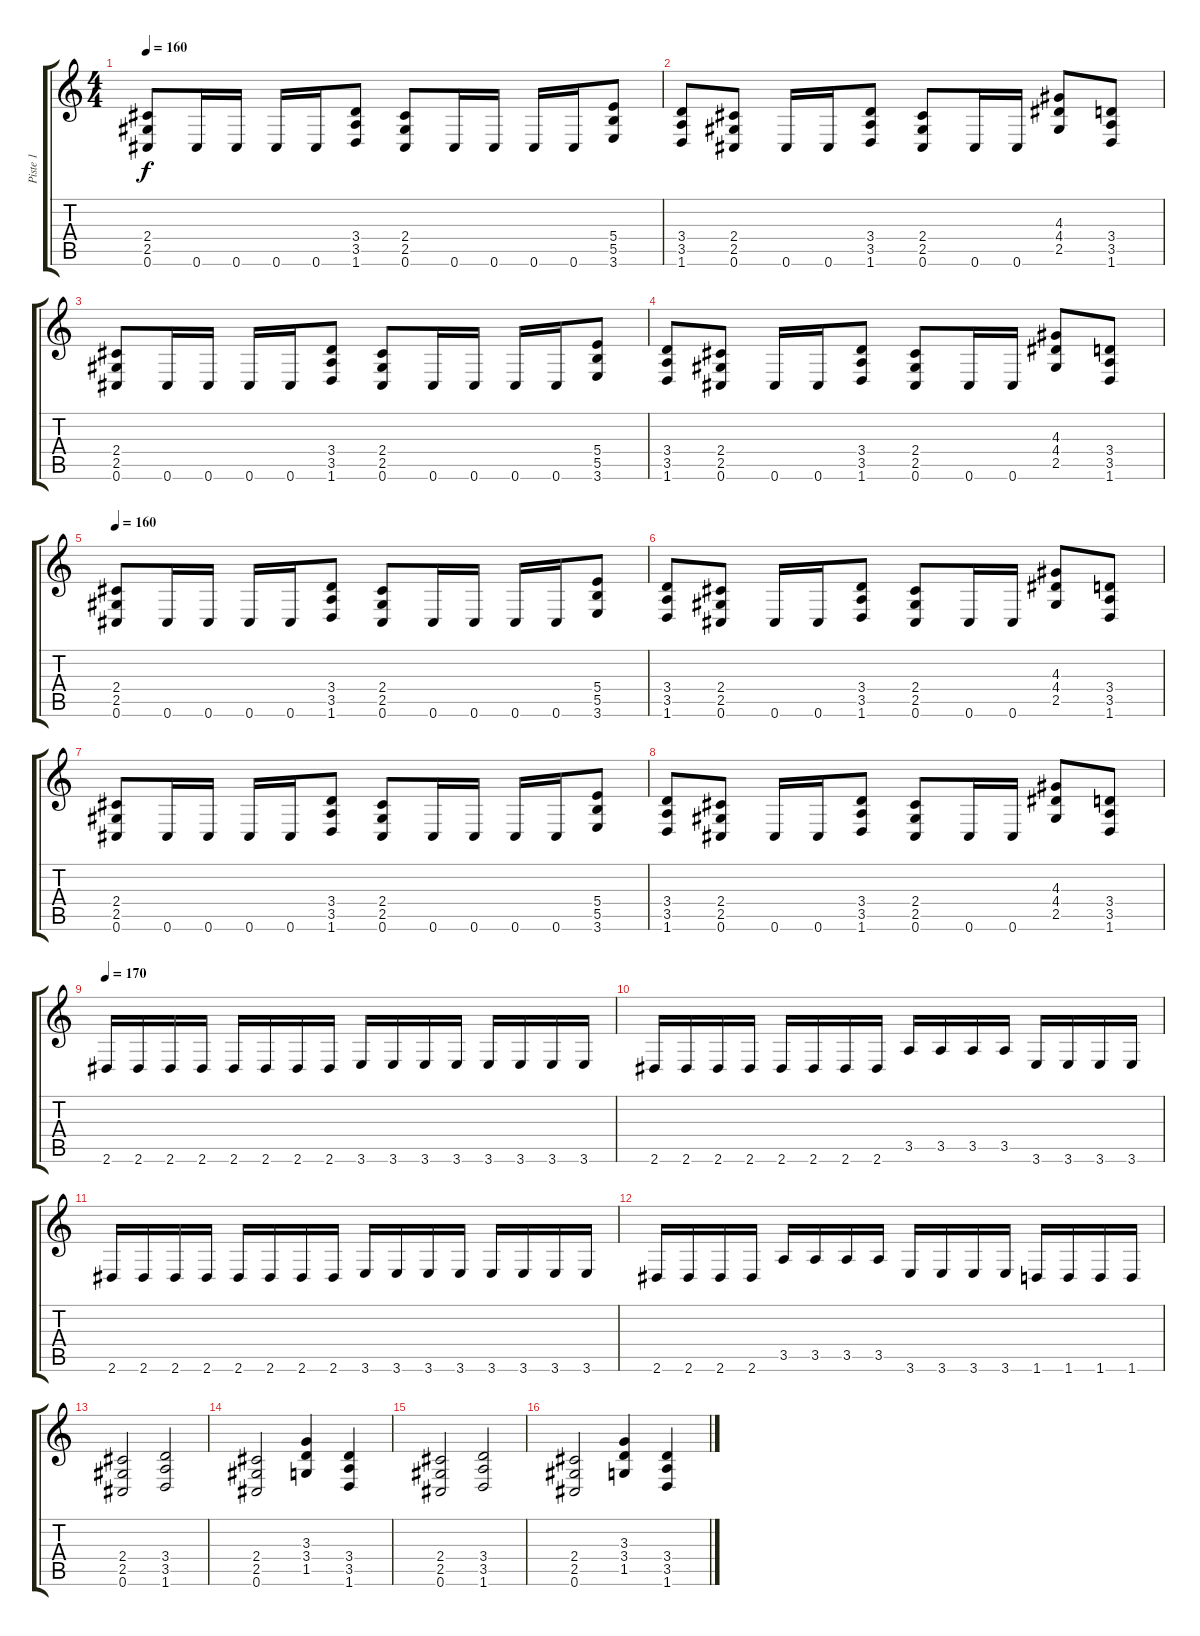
\track ("Piste 1" "Piste 1") {instrument distortionguitar}
\staff {score tabs}
\tuning (Db4 Ab3 E3 B2 Gb2 Db2) {hide}
\ts (4 4)
\tempo 160
\clef g2
\ks c
(2.4 2.5 0.6).8{dy f} 0.6.16 0.6.16 0.6.16 0.6.16 (3.4 3.5 1.6).8 (2.4 2.5 0.6).8 0.6.16 0.6.16 0.6.16 0.6.16 (5.4 5.5 3.6).8 |
(3.4 3.5 1.6).8 (2.4 2.5 0.6).8 0.6.16 0.6.16 (3.4 3.5 1.6).8 (2.4 2.5 0.6).8 0.6.16 0.6.16 (4.3 4.4 2.5).8 (3.4 3.5 1.6).8 |
(2.4 2.5 0.6).8 0.6.16 0.6.16 0.6.16 0.6.16 (3.4 3.5 1.6).8 (2.4 2.5 0.6).8 0.6.16 0.6.16 0.6.16 0.6.16 (5.4 5.5 3.6).8 |
(3.4 3.5 1.6).8 (2.4 2.5 0.6).8 0.6.16 0.6.16 (3.4 3.5 1.6).8 (2.4 2.5 0.6).8 0.6.16 0.6.16 (4.3 4.4 2.5).8 (3.4 3.5 1.6).8 |
\tempo 160
(2.4 2.5 0.6).8 0.6.16 0.6.16 0.6.16 0.6.16 (3.4 3.5 1.6).8 (2.4 2.5 0.6).8 0.6.16 0.6.16 0.6.16 0.6.16 (5.4 5.5 3.6).8 |
(3.4 3.5 1.6).8 (2.4 2.5 0.6).8 0.6.16 0.6.16 (3.4 3.5 1.6).8 (2.4 2.5 0.6).8 0.6.16 0.6.16 (4.3 4.4 2.5).8 (3.4 3.5 1.6).8 |
(2.4 2.5 0.6).8 0.6.16 0.6.16 0.6.16 0.6.16 (3.4 3.5 1.6).8 (2.4 2.5 0.6).8 0.6.16 0.6.16 0.6.16 0.6.16 (5.4 5.5 3.6).8 |
(3.4 3.5 1.6).8 (2.4 2.5 0.6).8 0.6.16 0.6.16 (3.4 3.5 1.6).8 (2.4 2.5 0.6).8 0.6.16 0.6.16 (4.3 4.4 2.5).8 (3.4 3.5 1.6).8 |
\tempo 170
2.6.16 2.6.16 2.6.16 2.6.16 2.6.16 2.6.16 2.6.16 2.6.16 3.6.16 3.6.16 3.6.16 3.6.16 3.6.16 3.6.16 3.6.16 3.6.16 |
2.6.16 2.6.16 2.6.16 2.6.16 2.6.16 2.6.16 2.6.16 2.6.16 3.5.16 3.5.16 3.5.16 3.5.16 3.6.16 3.6.16 3.6.16 3.6.16 |
2.6.16 2.6.16 2.6.16 2.6.16 2.6.16 2.6.16 2.6.16 2.6.16 3.6.16 3.6.16 3.6.16 3.6.16 3.6.16 3.6.16 3.6.16 3.6.16 |
2.6.16 2.6.16 2.6.16 2.6.16 3.5.16 3.5.16 3.5.16 3.5.16 3.6.16 3.6.16 3.6.16 3.6.16 1.6.16 1.6.16 1.6.16 1.6.16 |
(2.4 2.5 0.6).2 (3.4 3.5 1.6).2 |
(2.4 2.5 0.6).2 (3.3 3.4 1.5).4 (3.4 3.5 1.6).4 |
(2.4 2.5 0.6).2 (3.4 3.5 1.6).2 |
(2.4 2.5 0.6).2 (3.3 3.4 1.5).4 (3.4 3.5 1.6).4
